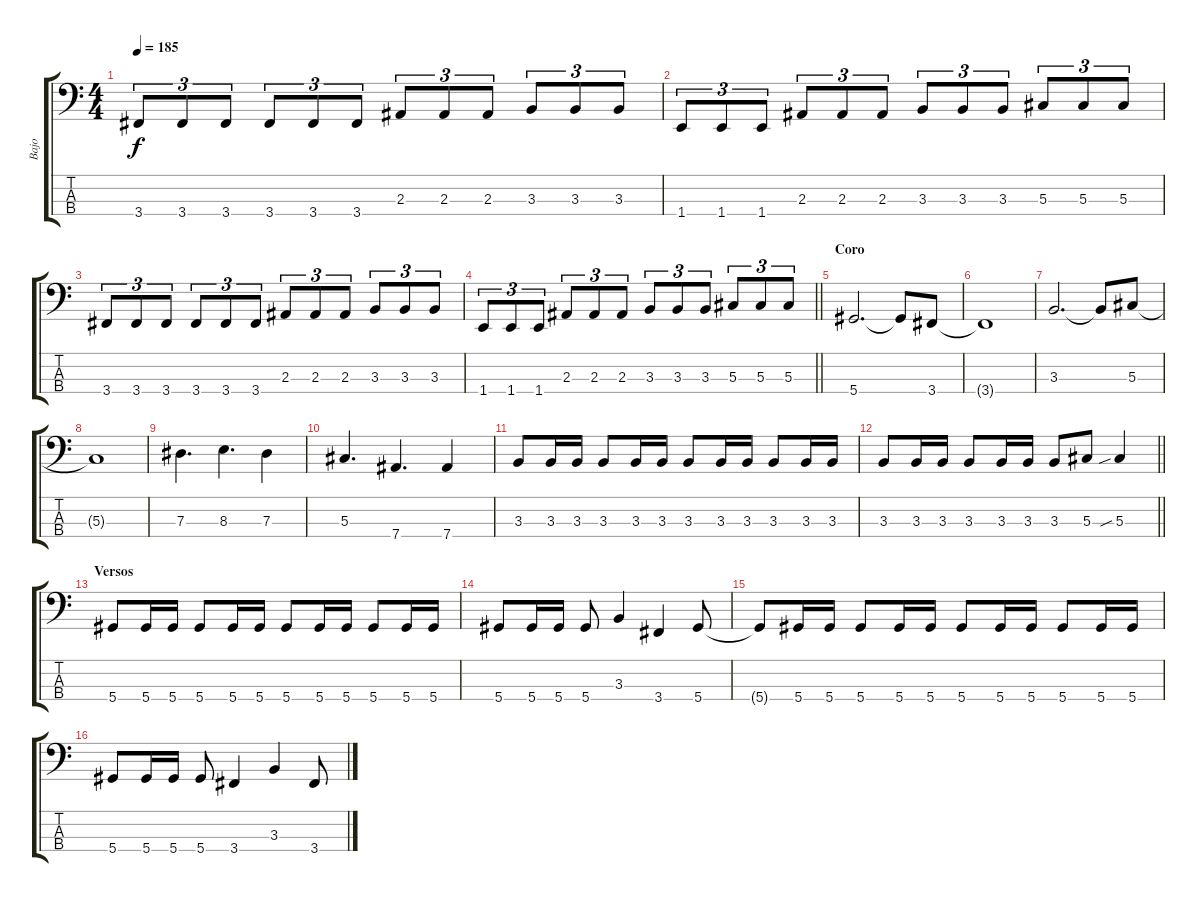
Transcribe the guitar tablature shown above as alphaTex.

\track ("Bajo" "Bajo") {instrument electricbasspick}
\staff {score tabs}
\tuning (Gb2 Db2 Ab1 Eb1) {hide}
\ts (4 4)
\tempo 185
\clef f4
\ks c
3.4.8{tu (3 2) dy f} 3.4.8{tu (3 2)} 3.4.8{tu (3 2)} 3.4.8{tu (3 2)} 3.4.8{tu (3 2)} 3.4.8{tu (3 2)} 2.3.8{tu (3 2)} 2.3.8{tu (3 2)} 2.3.8{tu (3 2)} 3.3.8{tu (3 2)} 3.3.8{tu (3 2)} 3.3.8{tu (3 2)} |
1.4.8{tu (3 2)} 1.4.8{tu (3 2)} 1.4.8{tu (3 2)} 2.3.8{tu (3 2)} 2.3.8{tu (3 2)} 2.3.8{tu (3 2)} 3.3.8{tu (3 2)} 3.3.8{tu (3 2)} 3.3.8{tu (3 2)} 5.3.8{tu (3 2)} 5.3.8{tu (3 2)} 5.3.8{tu (3 2)} |
3.4.8{tu (3 2)} 3.4.8{tu (3 2)} 3.4.8{tu (3 2)} 3.4.8{tu (3 2)} 3.4.8{tu (3 2)} 3.4.8{tu (3 2)} 2.3.8{tu (3 2)} 2.3.8{tu (3 2)} 2.3.8{tu (3 2)} 3.3.8{tu (3 2)} 3.3.8{tu (3 2)} 3.3.8{tu (3 2)} |
\barLineRight lightlight
1.4.8{tu (3 2)} 1.4.8{tu (3 2)} 1.4.8{tu (3 2)} 2.3.8{tu (3 2)} 2.3.8{tu (3 2)} 2.3.8{tu (3 2)} 3.3.8{tu (3 2)} 3.3.8{tu (3 2)} 3.3.8{tu (3 2)} 5.3.8{tu (3 2)} 5.3.8{tu (3 2)} 5.3.8{tu (3 2)} |
\section ("" "Coro")
5.4.2{d} 5.4{t}.8 3.4.8 |
3.4{t}.1 |
3.3.2{d} 3.3{t}.8 5.3.8 |
5.3{t}.1 |
7.3.4{d} 8.3.4{d} 7.3.4 |
5.3.4{d} 7.4.4{d} 7.4.4 |
3.3.8 3.3.16 3.3.16 3.3.8 3.3.16 3.3.16 3.3.8 3.3.16 3.3.16 3.3.8 3.3.16 3.3.16 |
\barLineRight lightlight
3.3.8 3.3.16 3.3.16 3.3.8 3.3.16 3.3.16 3.3.8 5.3.8 5.3{sib}.4 |
\section ("" "Versos")
5.4.8 5.4.16 5.4.16 5.4.8 5.4.16 5.4.16 5.4.8 5.4.16 5.4.16 5.4.8 5.4.16 5.4.16 |
5.4.8 5.4.16 5.4.16 5.4.8 3.3.4 3.4.4 5.4.8 |
5.4{t}.8 5.4.16 5.4.16 5.4.8 5.4.16 5.4.16 5.4.8 5.4.16 5.4.16 5.4.8 5.4.16 5.4.16 |
5.4.8 5.4.16 5.4.16 5.4.8 3.4.4 3.3.4 3.4.8
